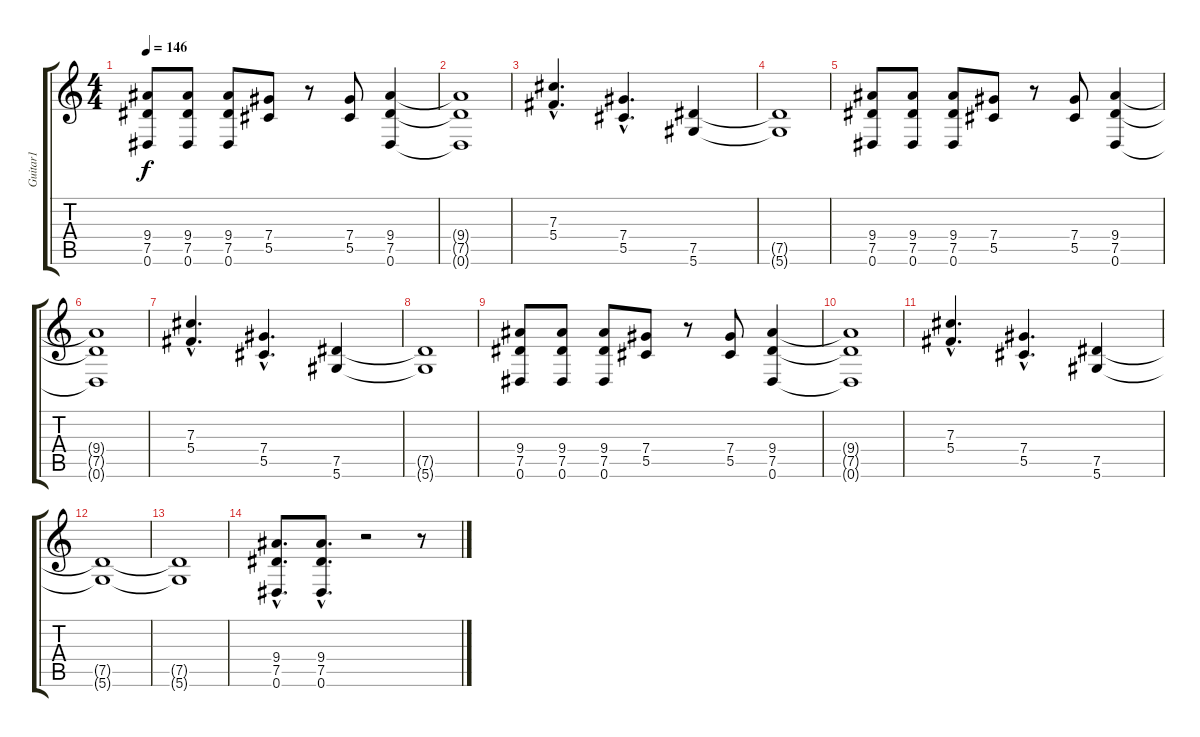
\track ("Guitar1" "Guitar1") {instrument distortionguitar}
\staff {score tabs}
\tuning (Eb4 Bb3 Gb3 Db3 Ab2 Eb2) {hide}
\ts (4 4)
\tempo 146
\clef g2
\ks c
(9.4 7.5 0.6).8{dy f} (9.4 7.5 0.6).8 (9.4 7.5 0.6).8 (7.4 5.5).8 r.8 (7.4 5.5).8 (9.4 7.5 0.6).4 |
(9.4{t} 7.5{t} 0.6{t}).1 |
(7.3{hac} 5.4{hac}).4{d} (7.4{hac} 5.5{hac}).4{d} (7.5 5.6).4 |
(7.5{t} 5.6{t}).1 |
(9.4 7.5 0.6).8 (9.4 7.5 0.6).8 (9.4 7.5 0.6).8 (7.4 5.5).8 r.8 (7.4 5.5).8 (9.4 7.5 0.6).4 |
(9.4{t} 7.5{t} 0.6{t}).1 |
(7.3{hac} 5.4{hac}).4{d} (7.4{hac} 5.5{hac}).4{d} (7.5 5.6).4 |
(7.5{t} 5.6{t}).1 |
(9.4 7.5 0.6).8 (9.4 7.5 0.6).8 (9.4 7.5 0.6).8 (7.4 5.5).8 r.8 (7.4 5.5).8 (9.4 7.5 0.6).4 |
(9.4{t} 7.5{t} 0.6{t}).1 |
(7.3{hac} 5.4{hac}).4{d} (7.4{hac} 5.5{hac}).4{d} (7.5 5.6).4 |
(7.5{t} 5.6{t}).1 |
(7.5{t} 5.6{t}).1 |
(9.4{hac} 7.5{hac} 0.6{hac}).8{d} (9.4{hac} 7.5{hac} 0.6{hac}).8{d} r.2 r.8
